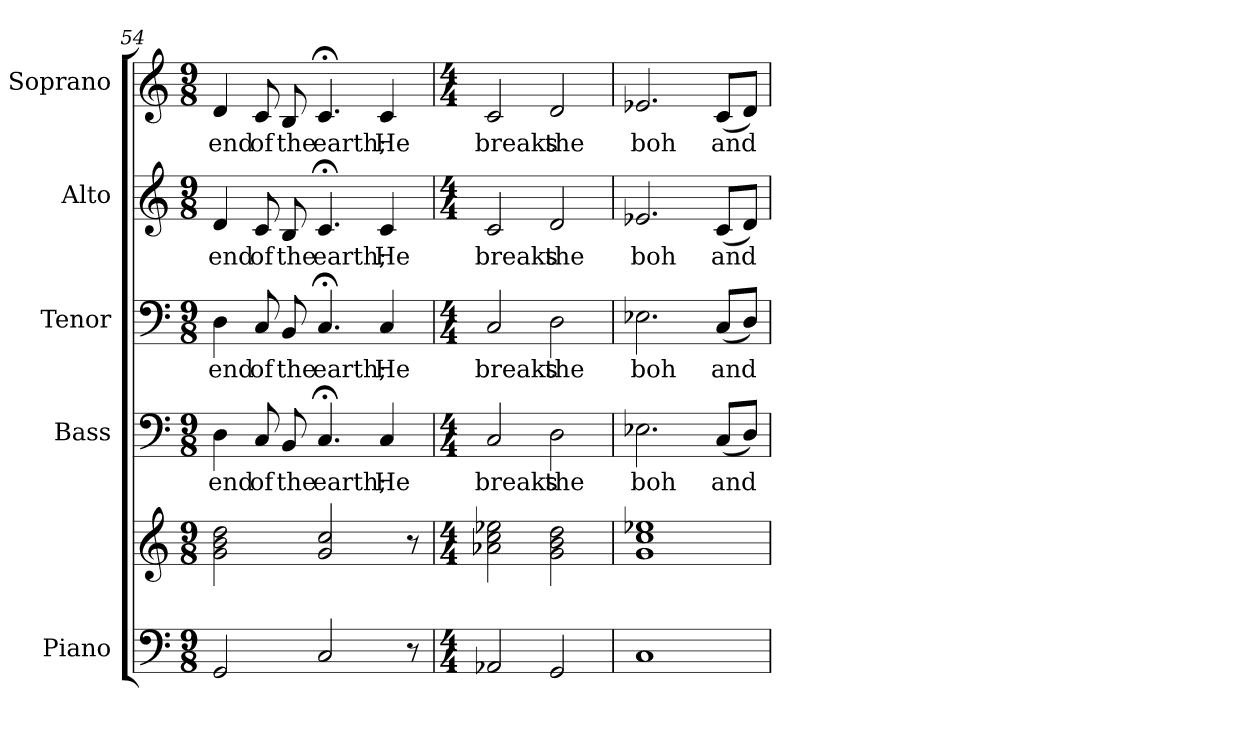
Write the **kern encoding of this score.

**kern	**kern	**kern	**text	**kern	**text	**kern	**text	**kern	**text
*part5	*part5	*part4	*part4	*part3	*part3	*part2	*part2	*part1	*part1
*staff6	*staff5	*staff4	*staff4	*staff3	*staff3	*staff2	*staff2	*staff1	*staff1
*I"Piano	*	*I"Bass	*	*I"Tenor	*	*I"Alto	*	*I"Soprano	*
*I'Pno.	*	*I'B.	*	*I'T.	*	*I'A.	*	*I'S.	*
*clefF4	*clefG2	*clefF4	*	*clefF4	*	*clefG2	*	*clefG2	*
*k[]	*k[]	*k[]	*	*k[]	*	*k[]	*	*k[]	*
*C:	*C:	*C:	*	*C:	*	*C:	*	*C:	*
*M9/8	*M9/8	*M9/8	*	*M9/8	*	*M9/8	*	*M9/8	*
=54	=54	=54	=54	=54	=54	=54	=54	=54	=54
!	!	!	!LO:LY:b:color=#000000	!	!	!	!	!	!
!	!	!	!	!	!LO:LY:b:color=#000000	!	!	!	!
!	!	!	!	!	!	!	!LO:LY:b:color=#000000	!	!
!	!	!	!	!	!	!	!	!	!LO:LY:b:color=#000000
2GGi/	2gi\ 2bi 2ddi	4Di\	end	4Di\	end	4di/	end	4di/	end
!	!	!	!LO:LY:b:color=#000000	!	!	!	!	!	!
!	!	!	!	!	!LO:LY:b:color=#000000	!	!	!	!
!	!	!	!	!	!	!	!LO:LY:b:color=#000000	!	!
!	!	!	!	!	!	!	!	!	!LO:LY:b:color=#000000
.	.	8Ci/	of	8Ci/	of	8ci/	of	8ci/	of
!	!	!	!LO:LY:b:color=#000000	!	!	!	!	!	!
!	!	!	!	!	!LO:LY:b:color=#000000	!	!	!	!
!	!	!	!	!	!	!	!LO:LY:b:color=#000000	!	!
!	!	!	!	!	!	!	!	!	!LO:LY:b:color=#000000
.	.	8BBi/	the	8BBi/	the	8Bi/	the	8Bi/	the
!	!	!	!LO:LY:b:color=#000000	!	!	!	!	!	!
!	!	!	!	!	!LO:LY:b:color=#000000	!	!	!	!
!	!	!	!	!	!	!	!LO:LY:b:color=#000000	!	!
!	!	!	!	!	!	!	!	!	!LO:LY:b:color=#000000
2Ci/	2gi/ 2cci	4.C;i/	earth;	4.C;i/	earth;	4.c;i/	earth;	4.c;i/	earth;
!	!	!	!LO:LY:b:color=#000000	!	!	!	!	!	!
!	!	!	!	!	!LO:LY:b:color=#000000	!	!	!	!
!	!	!	!	!	!	!	!LO:LY:b:color=#000000	!	!
!	!	!	!	!	!	!	!	!	!LO:LY:b:color=#000000
.	.	4Ci/	He	4Ci/	He	4ci/	He	4ci/	He
8r	8r	.	.	.	.	.	.	.	.
!!LO:PB:g=z
=55	=55	=55	=55	=55	=55	=55	=55	=55	=55
*M4/4	*M4/4	*M4/4	*	*M4/4	*	*M4/4	*	*M4/4	*
!	!	!	!LO:LY:b:color=#000000	!	!	!	!	!	!
!	!	!	!	!	!LO:LY:b:color=#000000	!	!	!	!
!	!	!	!	!	!	!	!LO:LY:b:color=#000000	!	!
!	!	!	!	!	!	!	!	!	!LO:LY:b:color=#000000
2AA-Xi/	2a-Xi\ 2cci 2ee-Xi	2Ci/	breaks	2Ci/	breaks	2ci/	breaks	2ci/	breaks
!	!	!	!LO:LY:b:color=#000000	!	!	!	!	!	!
!	!	!	!	!	!LO:LY:b:color=#000000	!	!	!	!
!	!	!	!	!	!	!	!LO:LY:b:color=#000000	!	!
!	!	!	!	!	!	!	!	!	!LO:LY:b:color=#000000
2GGi/	2gi\ 2bi 2ddi	2Di\	the	2Di\	the	2di/	the	2di/	the
=56	=56	=56	=56	=56	=56	=56	=56	=56	=56
!	!	!	!LO:LY:b:color=#000000	!	!	!	!	!	!
!	!	!	!	!	!LO:LY:b:color=#000000	!	!	!	!
!	!	!	!	!	!	!	!LO:LY:b:color=#000000	!	!
!	!	!	!	!	!	!	!	!	!LO:LY:b:color=#000000
1Ci	1gi 1cci 1ee-Xi	2.E-Xi\	boh	2.E-Xi\	boh	2.e-Xi/	boh	2.e-Xi/	boh
!	!	!	!LO:LY:b:color=#000000	!	!	!	!	!	!
!	!	!	!	!	!LO:LY:b:color=#000000	!	!	!	!
!	!	!	!	!	!	!	!LO:LY:b:color=#000000	!	!
!	!	!	!	!	!	!	!	!	!LO:LY:b:color=#000000
.	.	(8Ci/L	and	(8Ci/L	and	(8ci/L	and	(8ci/L	and
.	.	8Di/J)	.	8Di/J)	.	8di/J)	.	8di/J)	.
=	=	=	=	=	=	=	=	=	=
*-	*-	*-	*-	*-	*-	*-	*-	*-	*-
